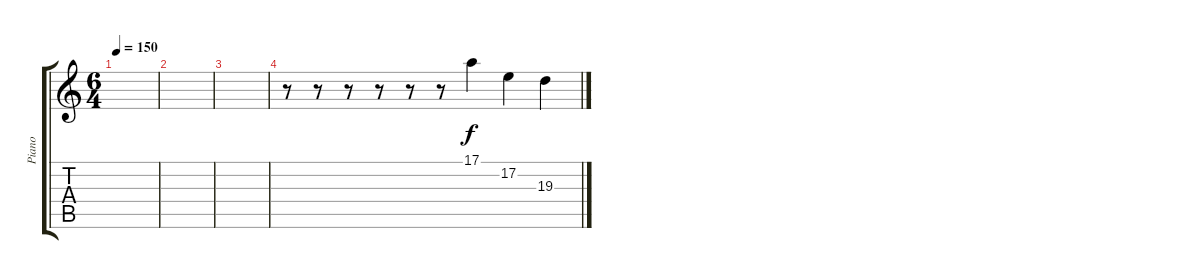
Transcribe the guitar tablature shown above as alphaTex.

\track ("Piano" "Piano") {instrument acousticgrandpiano}
\staff {score tabs}
\tuning (E4 B3 G3 D3 A2 D2) {hide}
\ts (6 4)
\tempo 150
\clef g2
\ks c
|
|
|
r.8 r.8 r.8 r.8 r.8 r.8 17.1.4 17.2.4 19.3.4
